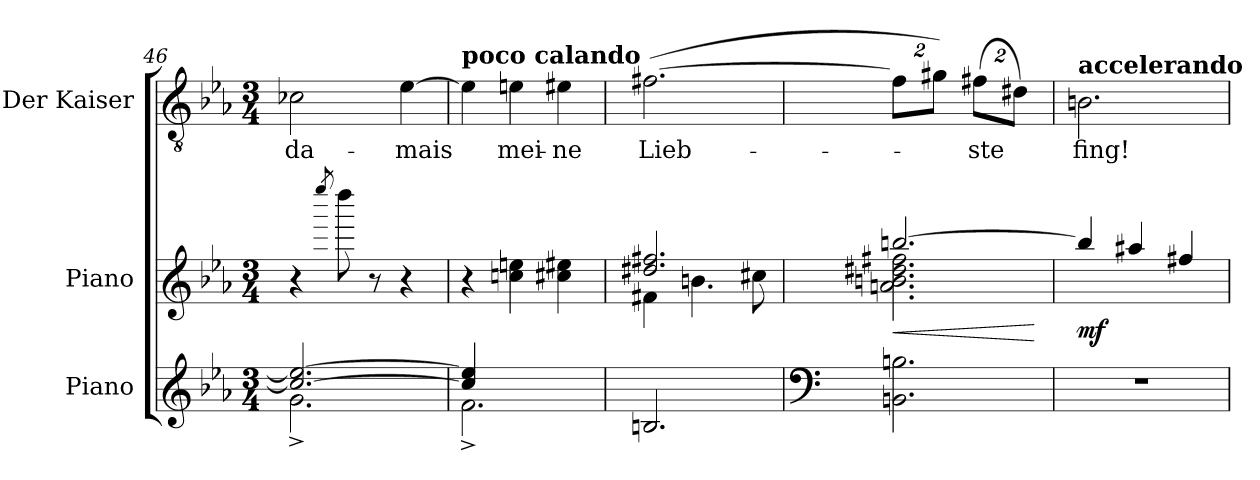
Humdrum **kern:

**kern	**kern	**dynam	**kern	**text
*part3	*part2	*part2	*part1	*part1
*staff3	*staff2	*staff2	*staff1	*staff1
*I"Piano	*I"Piano	*	*I"Der Kaiser	*
*I'Pno	*I'Pno.	*	*I'K.	*
*clefG2	*clefG2	*	*clefGv2	*
*k[b-e-a-]	*k[b-e-a-]	*	*k[b-e-a-]	*
*M3/4	*M3/4	*	*M3/4	*
=46	=46	=46	=46	=46
*^	*	*	*	*
!	!	!	!	!	!LO:LY:b
2.cc-/_ 2.ee-/_	2.g^\	4r	.	2c-X\	da-
.	.	8qeeee-/	.	.	.
.	.	8dddd\	.	.	.
.	.	8r	.	.	.
!	!	!	!	!	!LO:LY:b
.	.	4r	.	[4e-\	-mais
!!LO:LB:g=z
=47	=47	=47	=47	=47	=47
*	*	*	*	*MM90	*
!	!	!	!	!LO:TX:a:B:t=poco calando	!
4cc-/] 4ee-/]	2.f^\	4r	.	4e-\]	.
!	!	!	!	!	!LO:LY:b
2ryy	.	4ccn\ 4een\	.	4en\	mei-
!	!	!	!	!	!LO:LY:b
.	.	4cc#X\ 4ee#X\	.	4e#X\	-ne
*v	*v	*	*	*	*
=48	=48	=48	=48	=48
*	*^	*	*	*
!	!	!	!	!	!LO:LY:b
2.Bn/	2.dd#X/ 2.ff#X/	4f#X\	.	(>[2.f#X\	Lieb-
.	.	4.bn\	.	.	.
.	.	8cc#X\	.	.	.
=49	=49	=49	=49	=49	=49
*clefF4	*	*	*	*	*
!	!	!	!LO:HP:b	!	!
*	*	*	*	*Xbrackettup	*
2.BBn\ 2.Bn\	[2.bbn/	2.an\ 2.bn\ 2.dd#X\ 2.ff#X\	<	16%3f#\L]	.
.	.	.	.	16%3g#X\J)	.
!	!	!	!	!	!LO:LY:b
.	.	.	.	(>16%3f#X\L	-ste
.	.	.	.	16%3d#X\J)	.
*	*v	*v	*	*	*
.	.	[	.	.
=50	=50	=50	=50	=50
*	*	*	*MM110	*
!	!	!	!LO:TX:a:B:t=accelerando	!
!	!	!LO:DY:b	!	!LO:LY:b
2.r	4bb/]	mf	2.Bn\	fing!
.	4aa#X/	.	.	.
.	4ff#X/	.	.	.
=	=	=	=	=
*-	*-	*-	*-	*-
